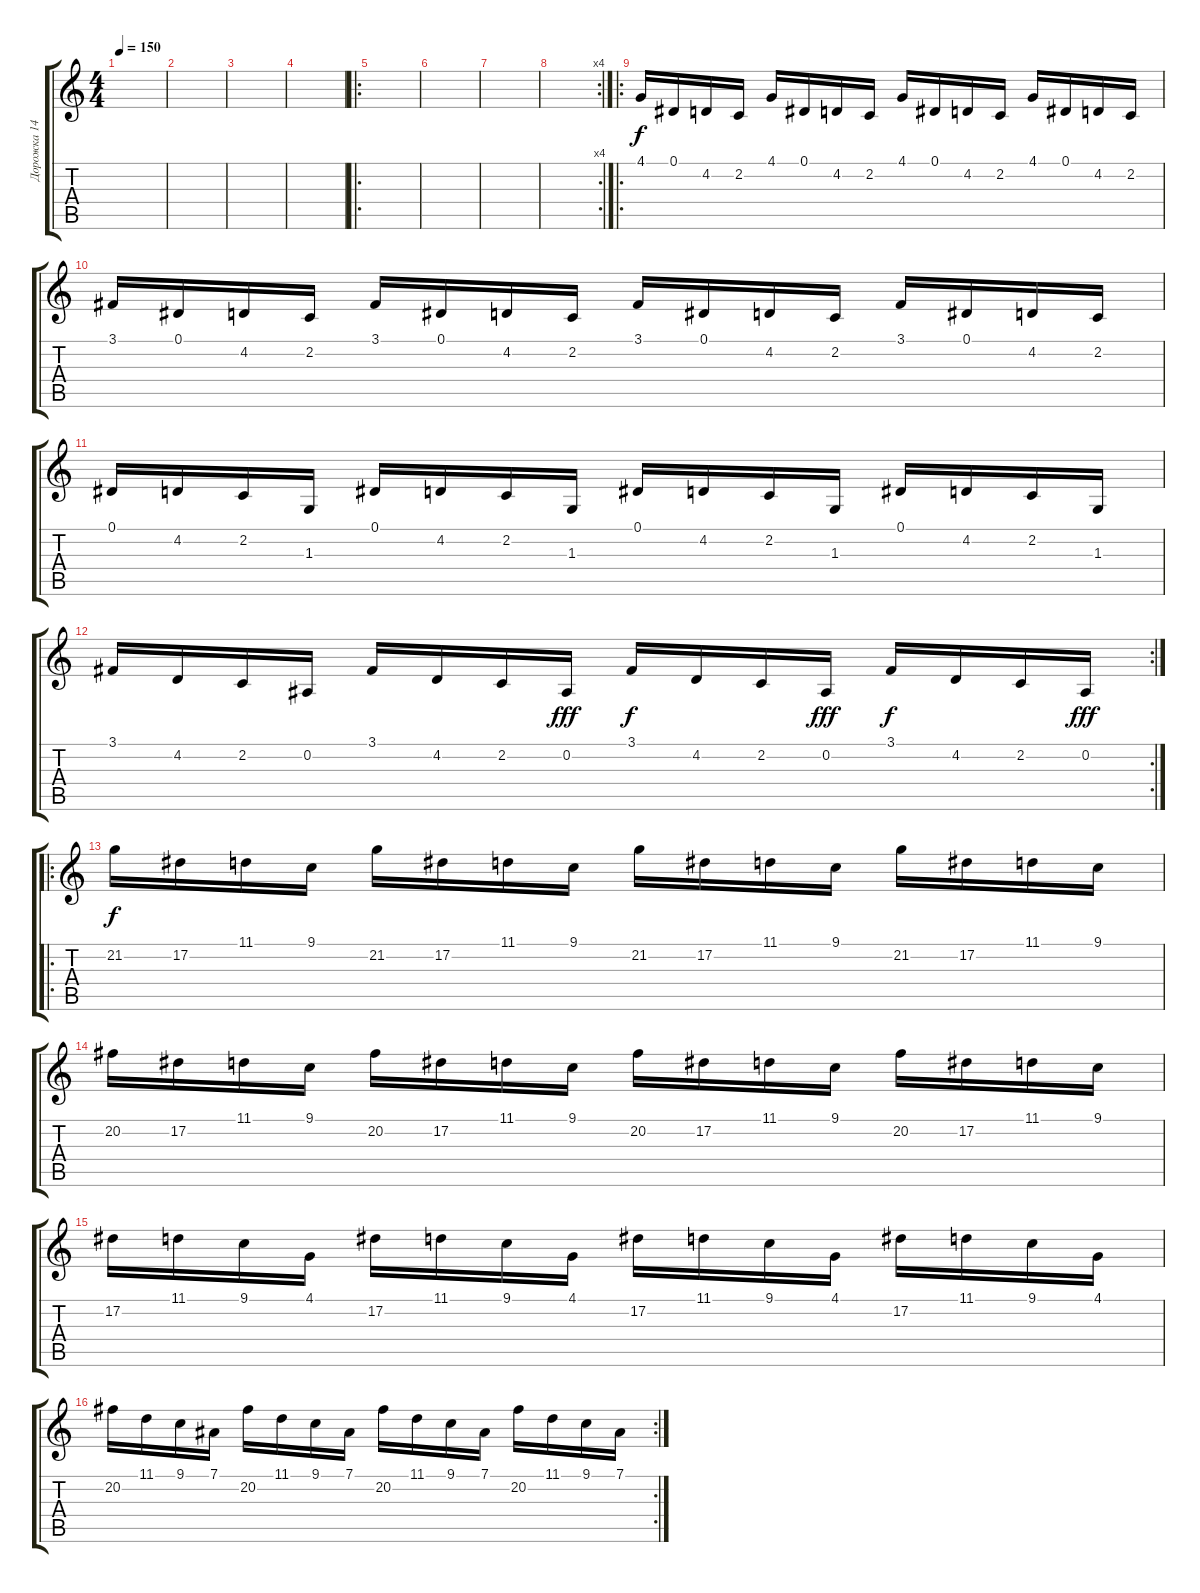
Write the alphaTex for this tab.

\track ("Дорожка 14" "Дорожка 14") {instrument acousticgrandpiano}
\staff {score tabs}
\tuning (Eb4 Bb3 Gb3 Db3 Ab2 Eb2) {hide}
\ts (4 4)
\tempo 150
\clef g2
\ks c
|
|
|
|
\ro
|
|
|
\rc 4
|
\ro
4.1.16 0.1.16 4.2.16 2.2.16 4.1.16 0.1.16 4.2.16 2.2.16 4.1.16 0.1.16 4.2.16 2.2.16 4.1.16 0.1.16 4.2.16 2.2.16 |
3.1.16 0.1.16 4.2.16 2.2.16 3.1.16 0.1.16 4.2.16 2.2.16 3.1.16 0.1.16 4.2.16 2.2.16 3.1.16 0.1.16 4.2.16 2.2.16 |
0.1.16 4.2.16 2.2.16 1.3.16 0.1.16 4.2.16 2.2.16 1.3.16 0.1.16 4.2.16 2.2.16 1.3.16 0.1.16 4.2.16 2.2.16 1.3.16 |
\rc 2
3.1.16 4.2.16 2.2.16 0.2.16 3.1.16 4.2.16 2.2.16 0.2.16{dy fff} 3.1.16{dy f} 4.2.16 2.2.16 0.2.16{dy fff} 3.1.16{dy f} 4.2.16 2.2.16 0.2.16{dy fff} |
\ro
21.2.16{dy f} 17.2.16 11.1.16 9.1.16 21.2.16 17.2.16 11.1.16 9.1.16 21.2.16 17.2.16 11.1.16 9.1.16 21.2.16 17.2.16 11.1.16 9.1.16 |
20.2.16 17.2.16 11.1.16 9.1.16 20.2.16 17.2.16 11.1.16 9.1.16 20.2.16 17.2.16 11.1.16 9.1.16 20.2.16 17.2.16 11.1.16 9.1.16 |
17.2.16 11.1.16 9.1.16 4.1.16 17.2.16 11.1.16 9.1.16 4.1.16 17.2.16 11.1.16 9.1.16 4.1.16 17.2.16 11.1.16 9.1.16 4.1.16 |
\rc 2
20.2.16 11.1.16 9.1.16 7.1.16 20.2.16 11.1.16 9.1.16 7.1.16 20.2.16 11.1.16 9.1.16 7.1.16 20.2.16 11.1.16 9.1.16 7.1.16
